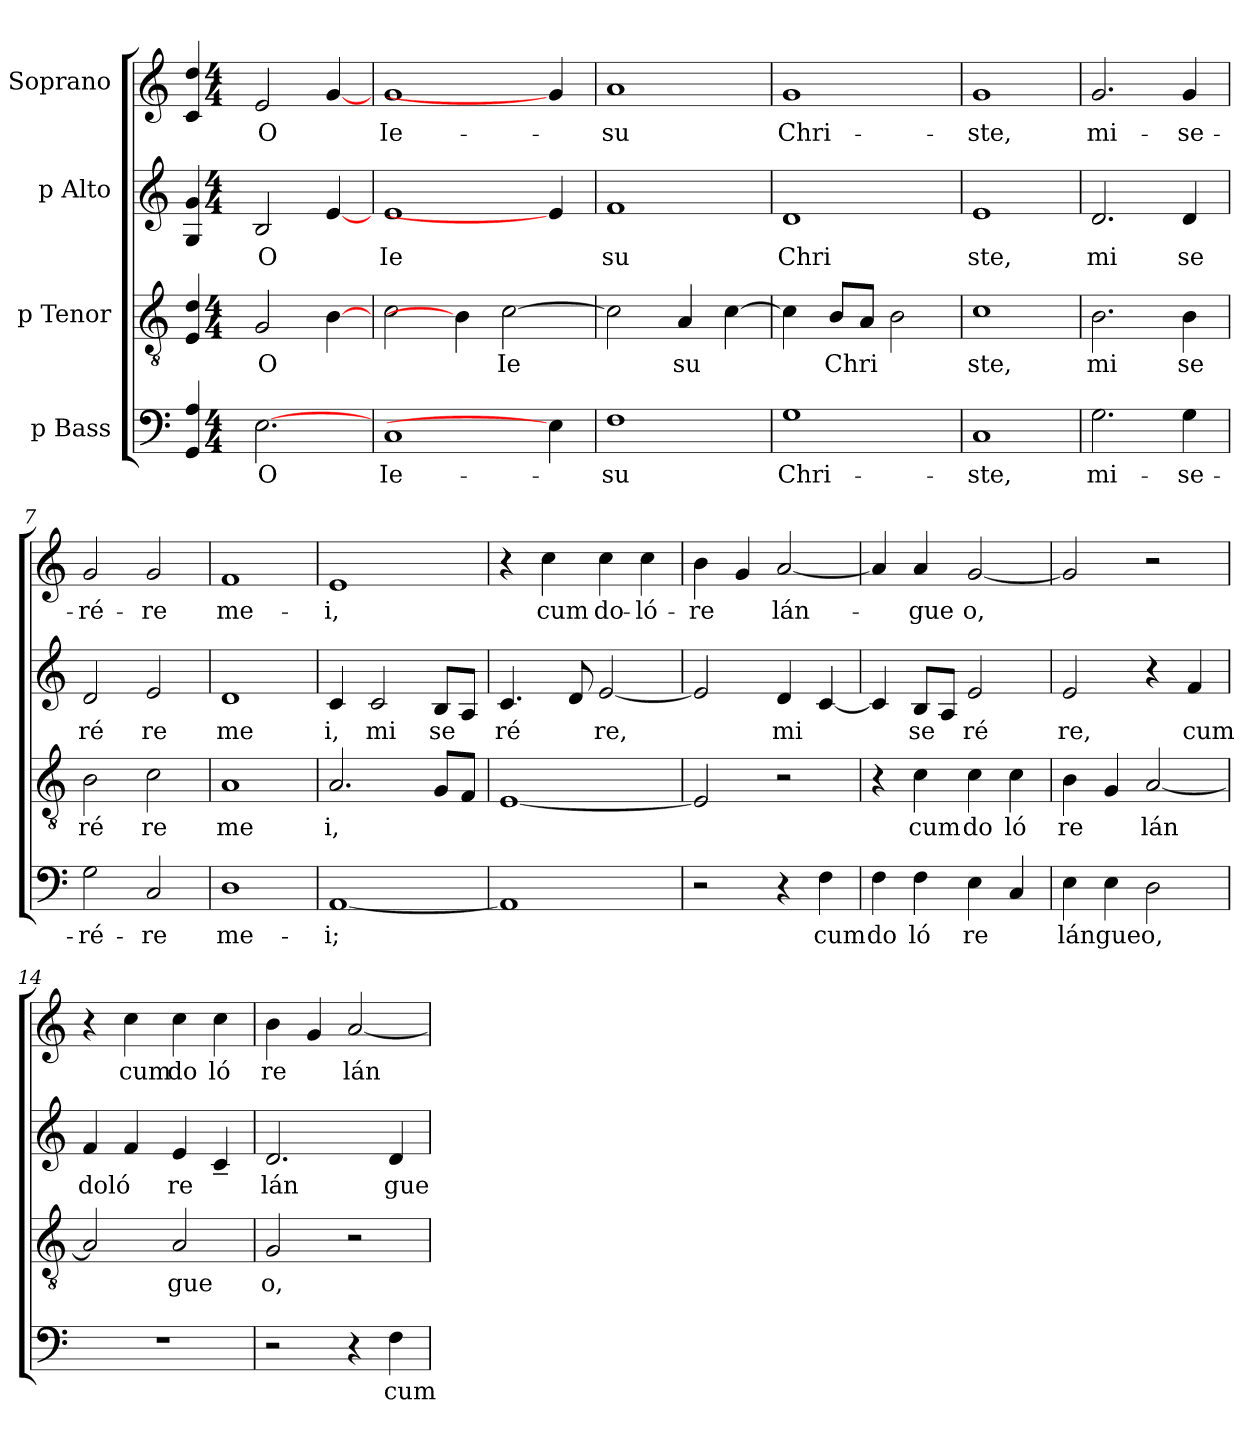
**kern	**text	**kern	**text	**kern	**text	**kern	**text
*part4	*part4	*part3	*part3	*part2	*part2	*part1	*part1
*staff4	*staff4	*staff3	*staff3	*staff2	*staff2	*staff1	*staff1
*I"p Bass	*	*I"p Tenor	*	*I"p Alto	*	*I"Soprano	*
!!LO:PB:g=z
*stria5	*	*stria5	*	*stria5	*	*stria5	*
*clefF4	*	*clefGv2	*	*clefG2	*	*clefG2	*
=1	=1	=1	=1	=1	=1	=1	=1
4A/ 4GG/	.	4d/ 4E/	.	4g/ 4G/	.	4dd/ 4c/	.
*M4/4	*	*M4/4	*	*M4/4	*	*M4/4	*
*met(c)	*	*met(c)	*	*met(c)	*	*met(c)	*
!	!LO:LY:b:cj	!	!LO:LY:b:cj	!	!LO:LY:b:cj	!	!LO:LY:b:cj
[2.E	O	2G/	O	2B/	O	2e/	O
.	.	[4B\	.	[4e/	.	[4g/	.
=2	=2	=2	=2	=2	=2	=2	=2
!	!LO:LY:b:cj	!	!	!	!LO:LY:b:cj	!	!LO:LY:b:cj
1C	Ie-	2c\	.	1e	Ie	1g	Ie-
.	.	4B\]	.	.	.	.	.
!	!	!	!LO:LY:b:cj	!	!	!	!
.	.	[>2c\	Ie	.	.	.	.
4E]	.	.	.	4e/]	.	4g/]	.
=3	=3	=3	=3	=3	=3	=3	=3
!	!LO:LY:b:cj	!	!	!	!LO:LY:b:cj	!	!LO:LY:b:cj
1F	-su	2c\]	.	1f	su	1a	-su
!	!	!	!LO:LY:b:cj	!	!	!	!
.	.	4A/	su	.	.	.	.
.	.	[>4c\	.	.	.	.	.
=4	=4	=4	=4	=4	=4	=4	=4
!	!LO:LY:b:cj	!	!	!	!LO:LY:b:cj	!	!LO:LY:b:cj
1G	Chri-	4c\]	.	1d	Chri	1g	Chri-
!	!	!	!LO:LY:b	!	!	!	!
.	.	8B/L	Chri	.	.	.	.
.	.	8A/J	.	.	.	.	.
.	.	2B\	.	.	.	.	.
=5	=5	=5	=5	=5	=5	=5	=5
!	!LO:LY:b:cj	!	!LO:LY:b:cj	!	!LO:LY:b:cj	!	!LO:LY:b:cj
1C	-ste,	1c	ste,	1e	ste,	1g	-ste,
=6	=6	=6	=6	=6	=6	=6	=6
!	!LO:LY:b:cj	!	!LO:LY:b:cj	!	!LO:LY:b:cj	!	!LO:LY:b:cj
2.G\	mi-	2.B\	mi	2.d/	mi	2.g/	mi-
!	!LO:LY:b:cj	!	!LO:LY:b:cj	!	!LO:LY:b:cj	!	!LO:LY:b:cj
4G\	-se-	4B\	se	4d/	se	4g/	-se-
=7	=7	=7	=7	=7	=7	=7	=7
!	!LO:LY:b:cj	!	!LO:LY:b:cj	!	!LO:LY:b:cj	!	!LO:LY:b:cj
2G\	-ré-	2B\	ré	2d/	ré	2g/	-ré-
!	!LO:LY:b:cj	!	!LO:LY:b:cj	!	!LO:LY:b:cj	!	!LO:LY:b:cj
2C/	-re	2c\	re	2e/	re	2g/	-re
=8	=8	=8	=8	=8	=8	=8	=8
!	!LO:LY:b:cj	!	!LO:LY:b:cj	!	!LO:LY:b:cj	!	!LO:LY:b:cj
1D	me-	1A	me	1d	me	1f	me-
=9	=9	=9	=9	=9	=9	=9	=9
!	!LO:LY:b:rj	!	!LO:LY:b:cj	!	!LO:LY:b:cj	!	!LO:LY:b:cj
[<1AA	-i;	2.A/	i,	4c/	i,	1e	-i,
!	!	!	!	!	!LO:LY:b:cj	!	!
.	.	.	.	2c/	mi	.	.
!	!	!	!	!	!LO:LY:b:cj	!	!
.	.	8G/L	.	8B/L	se	.	.
.	.	8F/J	.	8A/J	.	.	.
=10	=10	=10	=10	=10	=10	=10	=10
!	!	!	!	!	!LO:LY:b:cj	!	!
1AA]	.	[<1E	.	4.c/	ré	4r	.
!	!	!	!	!	!	!	!LO:LY:b:cj
.	.	.	.	.	.	4cc\	cum
.	.	.	.	8d/	.	.	.
!	!	!	!	!	!LO:LY:b:cj	!	!LO:LY:b:cj
.	.	.	.	[<2e/	re,	4cc\	do-
!	!	!	!	!	!	!	!LO:LY:b:cj
.	.	.	.	.	.	4cc\	-ló-
=11	=11	=11	=11	=11	=11	=11	=11
!	!	!	!	!	!	!	!LO:LY:b:cj
2r	.	2E/]	.	2e/]	.	4b\	-re
.	.	.	.	.	.	4g/	.
!	!	!	!	!	!LO:LY:b:cj	!	!LO:LY:b
4r	.	2r	.	4d/	mi	[>2a/	lán-
!	!LO:LY:b:cj	!	!	!	!	!	!
4F\	cum	.	.	[>4c/	.	.	.
!!LO:LB:g=z
=12	=12	=12	=12	=12	=12	=12	=12
!	!LO:LY:b:cj	!	!	!	!	!	!
4F\	do	4r	.	4c/]	.	4a/]	.
!	!LO:LY:b:cj	!	!LO:LY:b:cj	!	!LO:LY:b:cj	!	!LO:LY:b:cj
4F\	ló	4c\	cum	8B/L	se	4a/	-gue
.	.	.	.	8A/J	.	.	.
!	!LO:LY:b:cj	!	!LO:LY:b:cj	!	!LO:LY:b:cj	!	!LO:LY:b:cj
4E\	re	4c\	do	2e/	ré	[<2g/	o,
!	!	!	!LO:LY:b:cj	!	!	!	!
4C/	.	4c\	ló	.	.	.	.
=13	=13	=13	=13	=13	=13	=13	=13
!	!LO:LY:b	!	!LO:LY:b:cj	!	!LO:LY:b:cj	!	!
4E\	lángue	4B\	re	2e/	re,	2g/]	.
4E\	.	4G/	.	.	.	.	.
!	!LO:LY:b:cj	!	!LO:LY:b	!	!	!	!
2D\	o,	[<2A/	lán	4r	.	2r	.
!	!	!	!	!	!LO:LY:b:cj	!	!
.	.	.	.	4f/	cum	.	.
=14	=14	=14	=14	=14	=14	=14	=14
!	!	!	!	!	!LO:LY:b:cj	!	!
1r	.	2A/]	.	4f/	doló	4r	.
!	!	!	!	!	!	!	!LO:LY:b:cj
.	.	.	.	4f/	.	4cc\	cum
!	!	!	!LO:LY:b:cj	!	!LO:LY:b:cj	!	!LO:LY:b:cj
.	.	2A/	gue	4e/	re	4cc\	do
!	!	!	!	!	!	!	!LO:LY:b:cj
.	.	.	.	4c~</	.	4cc\	ló
=15	=15	=15	=15	=15	=15	=15	=15
!	!	!	!LO:LY:b:cj	!	!LO:LY:b:cj	!	!LO:LY:b:cj
2r	.	2G/	o,	2.d/	lán	4b\	re
.	.	.	.	.	.	4g/	.
!	!	!	!	!	!	!	!LO:LY:b
4r	.	2r	.	.	.	[<2a/	lán
!	!LO:LY:b:cj	!	!	!	!LO:LY:b:cj	!	!
4F\	cum	.	.	4d/	gue	.	.
=	=	=	=	=	=	=	=
*-	*-	*-	*-	*-	*-	*-	*-
